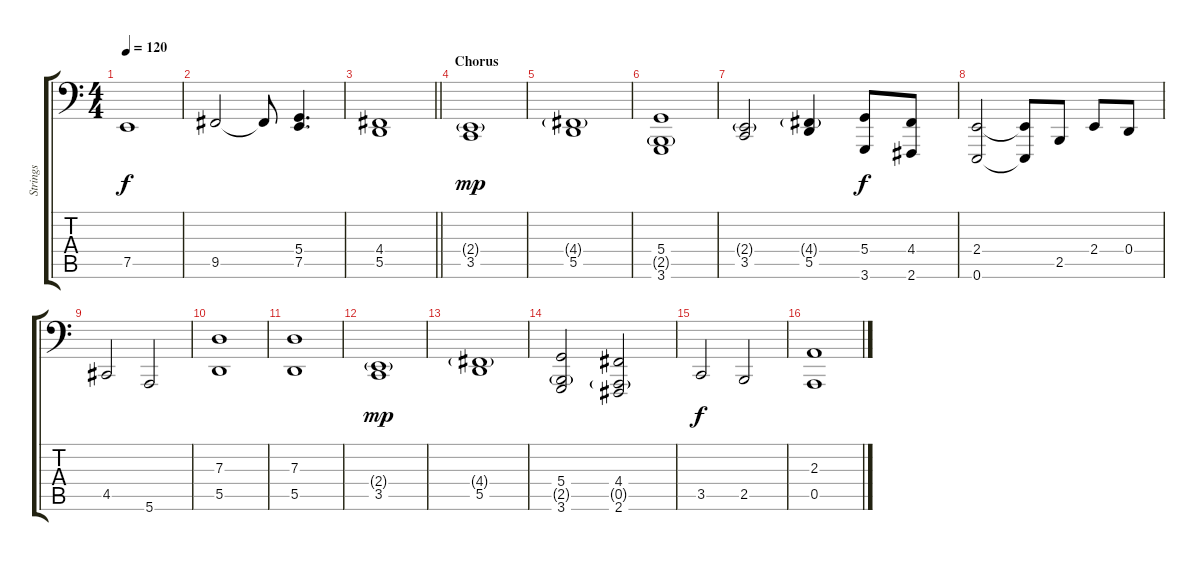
\track ("Strings" "Strings") {instrument stringensemble1}
\staff {score tabs}
\tuning (E3 B2 G2 D2 A1 E1) {hide}
\ts (4 4)
\tempo 120
\clef f4
\ks c
7.5.1{dy f} |
9.5.2 9.5{t}.8 (5.4 7.5).4{d} |
\barLineRight lightlight
(4.4 5.5).1 |
\section ("" "Chorus")
(2.4{g} 3.5).1{dy mp} |
(4.4{g} 5.5).1 |
(5.4 2.5{g} 3.6).1 |
(2.4{g} 3.5).2 (4.4{g} 5.5).4 (5.4 3.6).8{dy f} (4.4 2.6).8 |
(2.4 0.6).2 (2.4{t} 0.6{t}).8 2.5.8 2.4.8 0.4.8 |
4.5.2 5.6.2 |
(7.3 5.5).1 |
(7.3 5.5).1 |
(2.4{g} 3.5).1{dy mp} |
(4.4{g} 5.5).1 |
(5.4 2.5{g} 3.6).2 (4.4 0.5{g} 2.6).2 |
3.5.2{dy f} 2.5.2 |
(2.3 0.5).1
